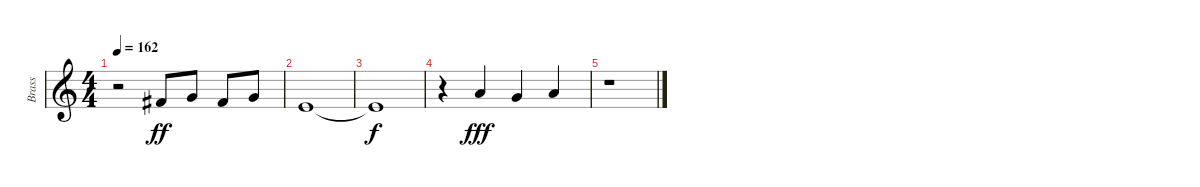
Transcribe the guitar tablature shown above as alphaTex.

\track ("Brass" "Brass") {instrument frenchhorn}
\staff {score}
\tuning (E4 B3 G3 D3 A2 E2) {hide}
\ts (4 4)
\tempo 162
\clef g2
\ks c
r.2{dy fff} 7.2.8{dy ff} 8.2.8 7.2.8 8.2.8 |
5.2.1 |
5.2{t}.1{dy f} |
r.4 10.2.4{dy fff} 8.2.4 10.2.4 |
r.1
